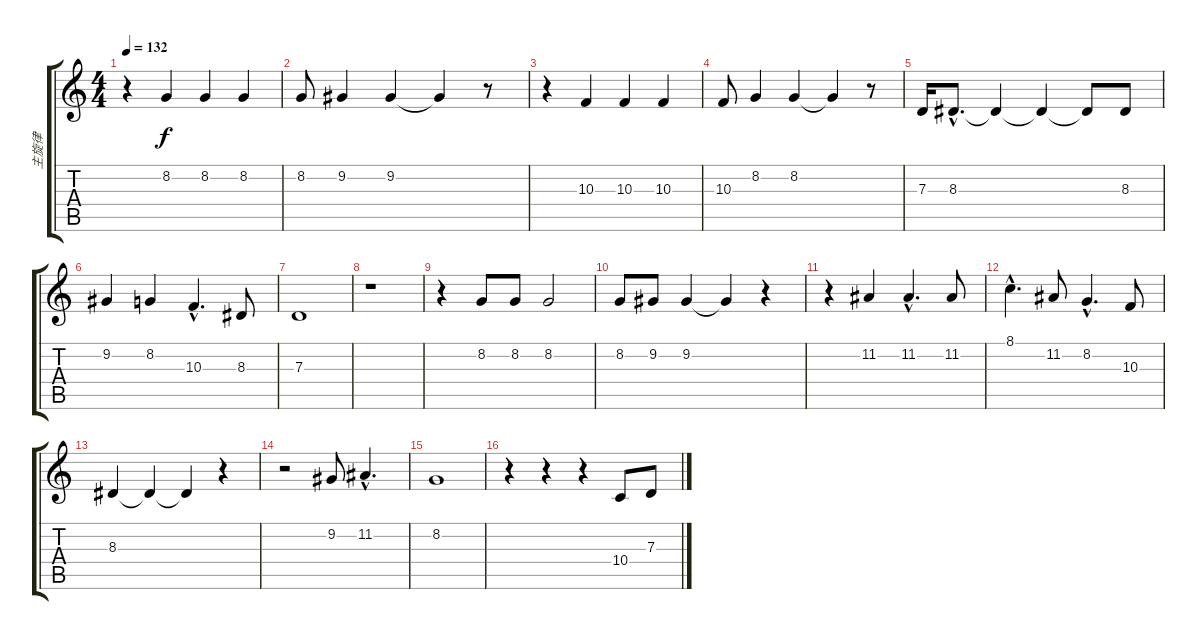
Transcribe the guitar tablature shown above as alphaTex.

\track ("主旋律" "主旋律") {instrument altosax}
\staff {score tabs}
\tuning (E4 B3 G3 D3 A2 E2) {hide}
\ts (4 4)
\tempo 132
\clef g2
\ks c
r.4{dy f} 8.2.4 8.2.4 8.2.4 |
8.2.8 9.2.4 9.2.4 9.2{t}.4 r.8 |
r.4 10.3.4 10.3.4 10.3.4 |
10.3.8 8.2.4 8.2.4 8.2{t}.4 r.8 |
7.3.16 8.3{hac}.8{d} 8.3{t}.4 8.3{t}.4 8.3{t}.8 8.3.8 |
9.2.4 8.2.4 10.3{hac}.4{d} 8.3.8 |
7.3.1 |
r.1 |
r.4 8.2.8 8.2.8 8.2.2 |
8.2.8 9.2.8 9.2.4 9.2{t}.4 r.4 |
r.4 11.2.4 11.2{hac}.4{d} 11.2.8 |
8.1{hac}.4{d} 11.2.8 8.2{hac}.4{d} 10.3.8 |
8.3.4 8.3{t}.4 8.3{t}.4 r.4 |
r.2 9.2.8 11.2{hac}.4{d} |
8.2.1 |
r.4 r.4 r.4 10.4.8 7.3.8
